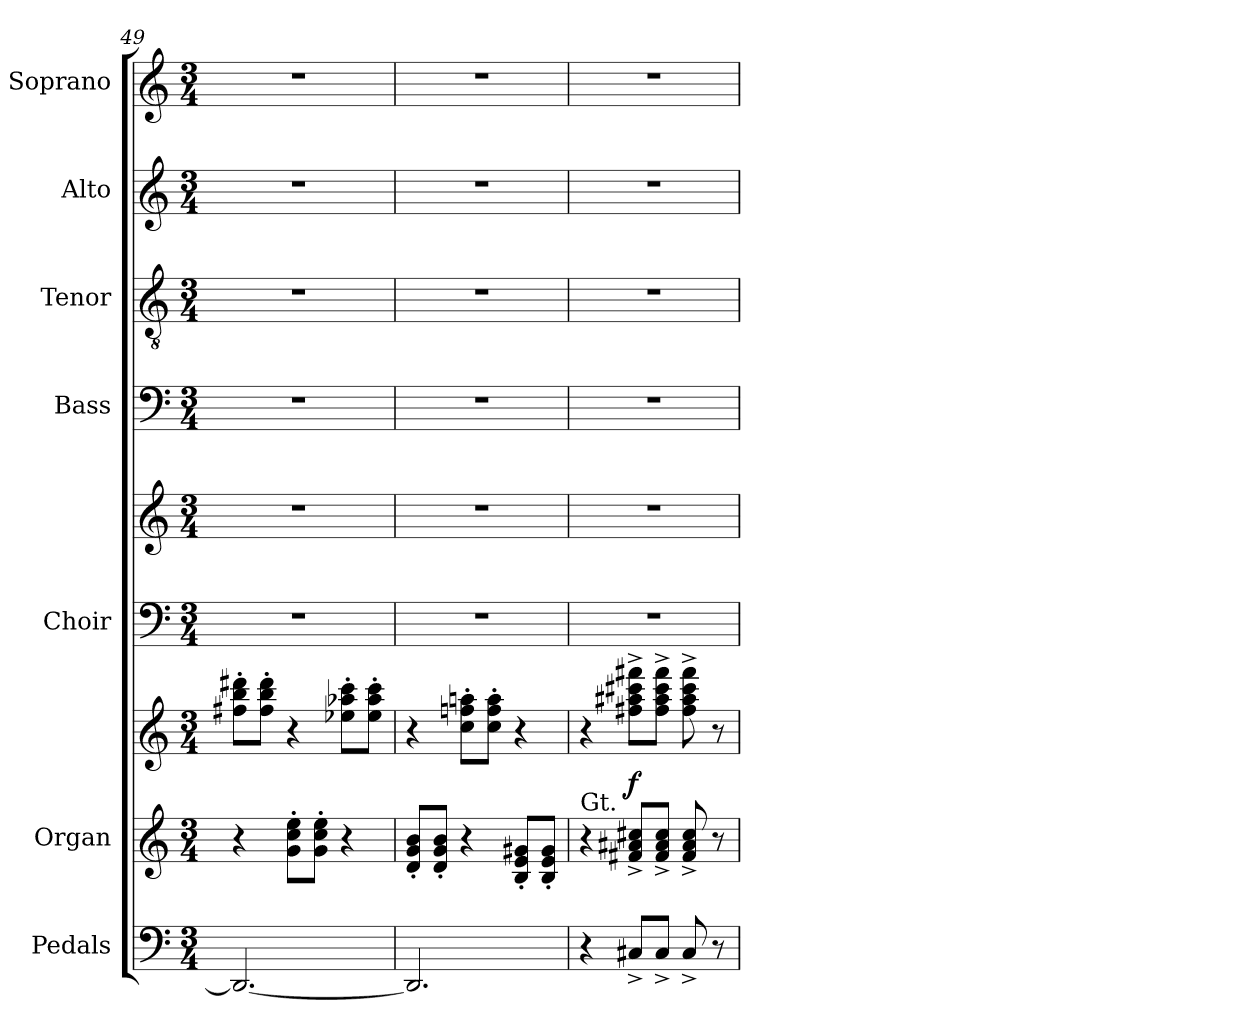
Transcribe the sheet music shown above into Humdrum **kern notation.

**kern	**kern	**kern	**dynam	**kern	**kern	**kern	**kern	**kern	**kern
*part7	*part6	*part6	*part6	*part5	*part5	*part4	*part3	*part2	*part1
*staff9	*staff8	*staff7	*staff7/8	*staff6	*staff5	*staff4	*staff3	*staff2	*staff1
*I"Pedals	*I"Organ	*	*	*I"Choir	*	*I"Bass	*I"Tenor	*I"Alto	*I"Soprano
*I'Ped.	*I'Org.	*	*	*I'Choir	*	*I'B.	*I'T.	*I'A.	*I'S.
*clefF4	*clefG2	*clefG2	*	*clefF4	*clefG2	*clefF4	*clefGv2	*clefG2	*clefG2
*	*	*	*	*	*	*	*ITrd7c12	*	*
*k[]	*k[]	*k[]	*	*k[]	*k[]	*k[]	*k[]	*k[]	*k[]
*C:	*C:	*C:	*	*C:	*C:	*C:	*C:	*C:	*C:
*M3/4	*M3/4	*M3/4	*	*M3/4	*M3/4	*M3/4	*M3/4	*M3/4	*M3/4
=49	=49	=49	=49	=49	=49	=49	=49	=49	=49
!	!	!	!	!LO:N:vis=1	!LO:N:vis=1	!LO:N:vis=1	!LO:N:vis=1	!LO:N:vis=1	!LO:N:vis=1
2.DDi/_<	4r	8ff#Xi\' 8bbi' 8ddd#Xi'L	.	2.r	2.r	2.r	2.r	2.r	2.r
.	.	8ff#i\' 8bbi' 8ddd#i'J	.	.	.	.	.	.	.
.	8gi\' 8cci' 8eei'L	4r	.	.	.	.	.	.	.
.	8gi\' 8cci' 8eei'J	.	.	.	.	.	.	.	.
.	4r	8ee-Xi\' 8aa-Xi' 8ccci'L	.	.	.	.	.	.	.
.	.	8ee-i\' 8aa-i' 8ccci'J	.	.	.	.	.	.	.
=50	=50	=50	=50	=50	=50	=50	=50	=50	=50
!	!	!	!	!LO:N:vis=1	!LO:N:vis=1	!LO:N:vis=1	!LO:N:vis=1	!LO:N:vis=1	!LO:N:vis=1
2.DDi/]	8di/' 8gi' 8bi'L	4r	.	2.r	2.r	2.r	2.r	2.r	2.r
.	8di/' 8gi' 8bi'J	.	.	.	.	.	.	.	.
.	4r	8cci\' 8ffni' 8aani'L	.	.	.	.	.	.	.
.	.	8cci\' 8ffi' 8aai'J	.	.	.	.	.	.	.
.	8Bi/' 8ei' 8g#Xi'L	4r	.	.	.	.	.	.	.
.	8Bi/' 8ei' 8g#i'J	.	.	.	.	.	.	.	.
=51	=51	=51	=51	=51	=51	=51	=51	=51	=51
!	!LO:TX:a:t=Gt.	!	!	!	!	!	!	!	!
!	!	!	!	!LO:N:vis=1	!LO:N:vis=1	!LO:N:vis=1	!LO:N:vis=1	!LO:N:vis=1	!LO:N:vis=1
4r	4r	4r	.	2.r	2.r	2.r	2.r	2.r	2.r
8C#X^i/L	8f#Xi/^ 8a#Xi^ 8cc#Xi^L	8ff#Xi\^ 8aa#Xi^ 8ccc#Xi^ 8fff#Xi^L	f	.	.	.	.	.	.
8C#^i/J	8f#i/^ 8a#i^ 8cc#i^J	8ff#i\^ 8aa#i^ 8ccc#i^ 8fff#i^J	.	.	.	.	.	.	.
8C#^i/	8f#i/^ 8a#i^ 8cc#i^	8ff#i\^ 8aa#i^ 8ccc#i^ 8fff#i^	.	.	.	.	.	.	.
8r	8r	8r	.	.	.	.	.	.	.
=	=	=	=	=	=	=	=	=	=
*-	*-	*-	*-	*-	*-	*-	*-	*-	*-
